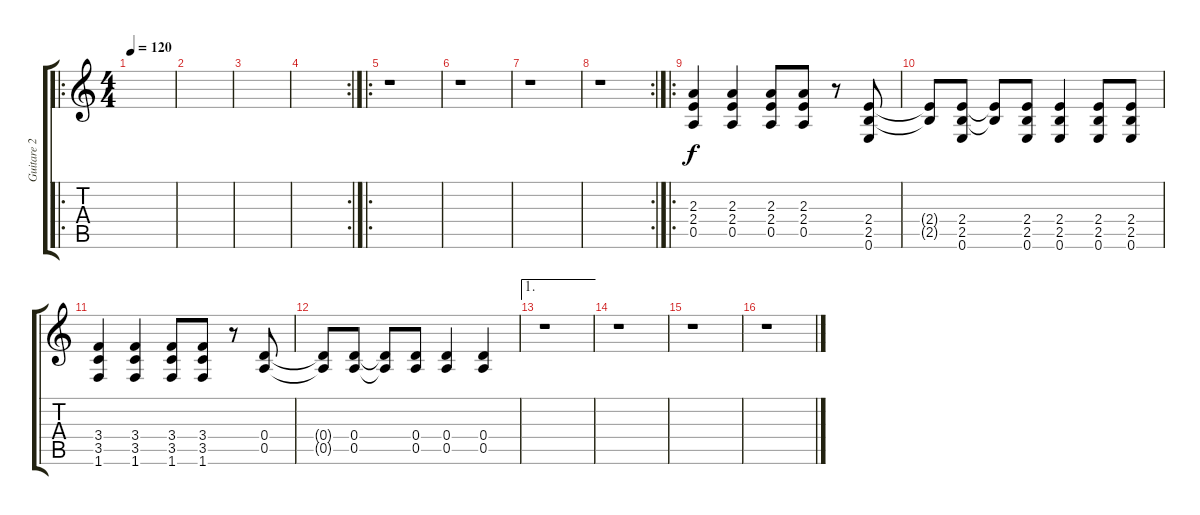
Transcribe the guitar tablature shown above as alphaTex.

\track ("Guitare 2" "Guitare 2") {instrument overdrivenguitar}
\staff {score tabs}
\tuning (E4 B3 G3 D3 A2 E2) {hide}
\ro
\ts (4 4)
\tempo 120
\clef g2
\ks c
|
|
|
\rc 2
|
\ro
r.1 |
r.1 |
r.1 |
\rc 2
r.1 |
\ro
(2.3 2.4 0.5).4 (2.3 2.4 0.5).4 (2.3 2.4 0.5).8 (2.3 2.4 0.5).8 r.8 (2.4 2.5 0.6).8 |
(2.4{t} 2.5{t}).8 (2.4 2.5 0.6).8 (2.4{t} 2.5{t}).8 (2.4 2.5 0.6).8 (2.4 2.5 0.6).4 (2.4 2.5 0.6).8 (2.4 2.5 0.6).8 |
(3.4 3.5 1.6).4 (3.4 3.5 1.6).4 (3.4 3.5 1.6).8 (3.4 3.5 1.6).8 r.8 (0.4 0.5).8 |
(0.4{t} 0.5{t}).8 (0.4 0.5).8 (0.4{t} 0.5{t}).8 (0.4 0.5).8 (0.4 0.5).4 (0.4 0.5).4 |
\ae 1
r.1 |
r.1 |
r.1 |
r.1
